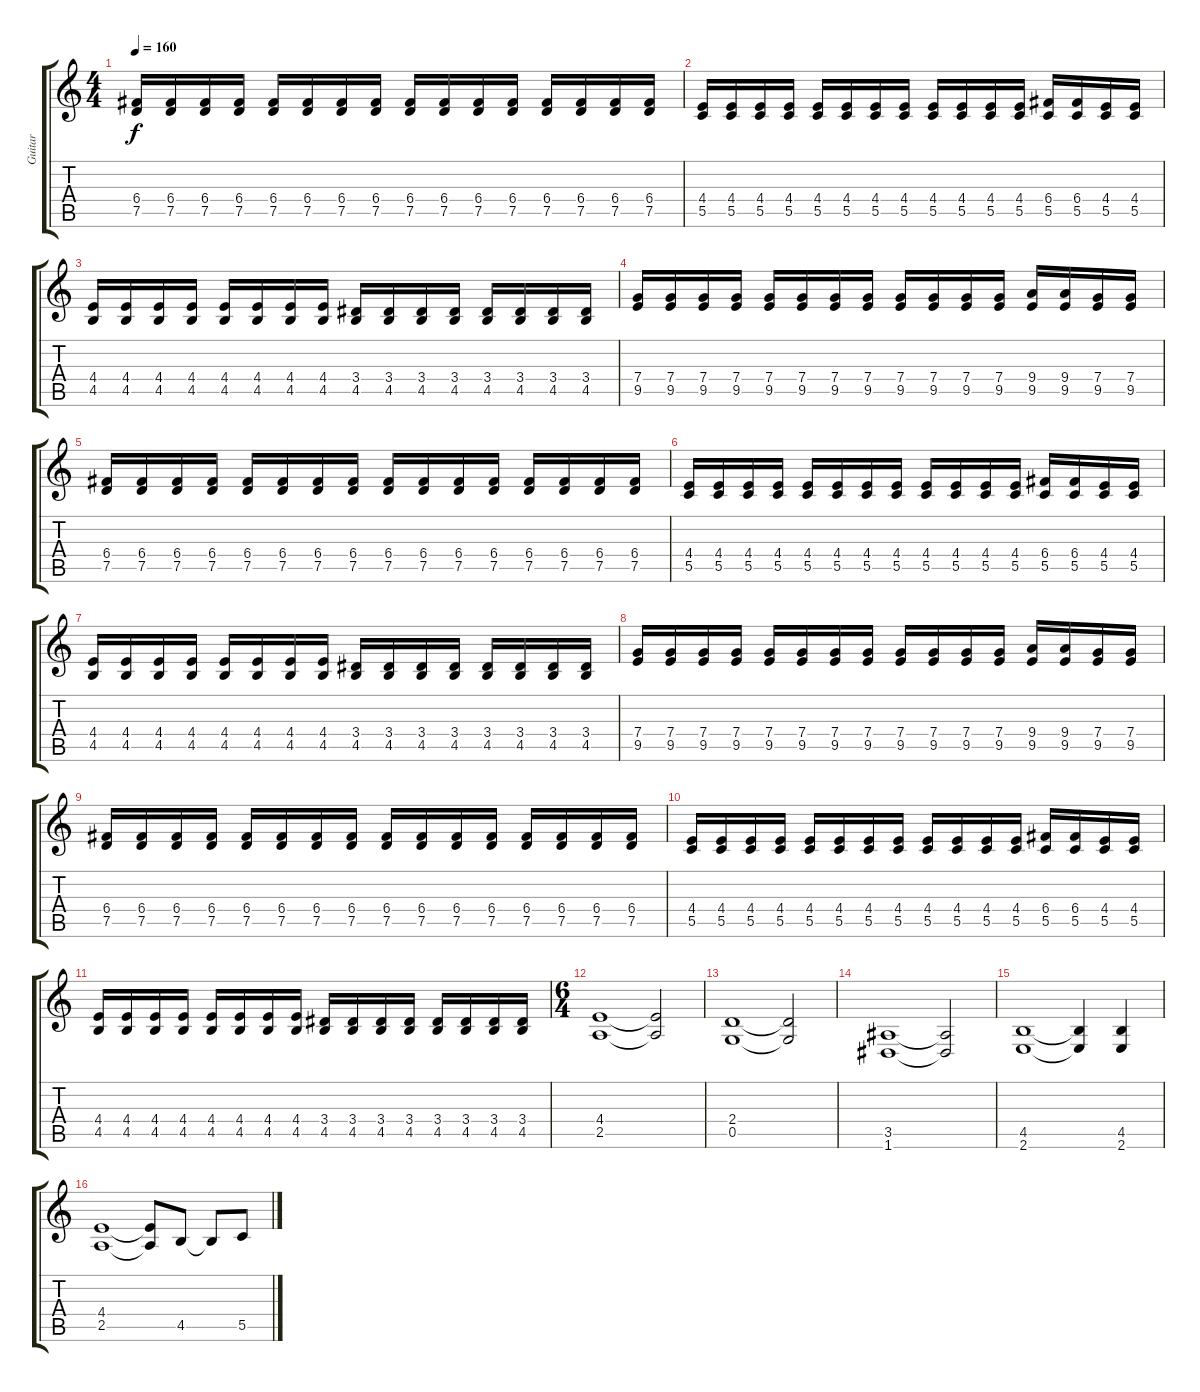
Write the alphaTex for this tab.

\track ("Guitar" "Guitar") {instrument distortionguitar}
\staff {score tabs}
\tuning (D4 A3 F3 C3 G2 D2) {hide}
\ts (4 4)
\tempo 160
\clef g2
\ks c
(6.4 7.5).16{dy f} (6.4 7.5).16 (6.4 7.5).16 (6.4 7.5).16 (6.4 7.5).16 (6.4 7.5).16 (6.4 7.5).16 (6.4 7.5).16 (6.4 7.5).16 (6.4 7.5).16 (6.4 7.5).16 (6.4 7.5).16 (6.4 7.5).16 (6.4 7.5).16 (6.4 7.5).16 (6.4 7.5).16 |
(4.4 5.5).16 (4.4 5.5).16 (4.4 5.5).16 (4.4 5.5).16 (4.4 5.5).16 (4.4 5.5).16 (4.4 5.5).16 (4.4 5.5).16 (4.4 5.5).16 (4.4 5.5).16 (4.4 5.5).16 (4.4 5.5).16 (6.4 5.5).16 (6.4 5.5).16 (4.4 5.5).16 (4.4 5.5).16 |
(4.4 4.5).16 (4.4 4.5).16 (4.4 4.5).16 (4.4 4.5).16 (4.4 4.5).16 (4.4 4.5).16 (4.4 4.5).16 (4.4 4.5).16 (3.4 4.5).16 (3.4 4.5).16 (3.4 4.5).16 (3.4 4.5).16 (3.4 4.5).16 (3.4 4.5).16 (3.4 4.5).16 (3.4 4.5).16 |
(7.4 9.5).16 (7.4 9.5).16 (7.4 9.5).16 (7.4 9.5).16 (7.4 9.5).16 (7.4 9.5).16 (7.4 9.5).16 (7.4 9.5).16 (7.4 9.5).16 (7.4 9.5).16 (7.4 9.5).16 (7.4 9.5).16 (9.4 9.5).16 (9.4 9.5).16 (7.4 9.5).16 (7.4 9.5).16 |
(6.4 7.5).16 (6.4 7.5).16 (6.4 7.5).16 (6.4 7.5).16 (6.4 7.5).16 (6.4 7.5).16 (6.4 7.5).16 (6.4 7.5).16 (6.4 7.5).16 (6.4 7.5).16 (6.4 7.5).16 (6.4 7.5).16 (6.4 7.5).16 (6.4 7.5).16 (6.4 7.5).16 (6.4 7.5).16 |
(4.4 5.5).16 (4.4 5.5).16 (4.4 5.5).16 (4.4 5.5).16 (4.4 5.5).16 (4.4 5.5).16 (4.4 5.5).16 (4.4 5.5).16 (4.4 5.5).16 (4.4 5.5).16 (4.4 5.5).16 (4.4 5.5).16 (6.4 5.5).16 (6.4 5.5).16 (4.4 5.5).16 (4.4 5.5).16 |
(4.4 4.5).16 (4.4 4.5).16 (4.4 4.5).16 (4.4 4.5).16 (4.4 4.5).16 (4.4 4.5).16 (4.4 4.5).16 (4.4 4.5).16 (3.4 4.5).16 (3.4 4.5).16 (3.4 4.5).16 (3.4 4.5).16 (3.4 4.5).16 (3.4 4.5).16 (3.4 4.5).16 (3.4 4.5).16 |
(7.4 9.5).16 (7.4 9.5).16 (7.4 9.5).16 (7.4 9.5).16 (7.4 9.5).16 (7.4 9.5).16 (7.4 9.5).16 (7.4 9.5).16 (7.4 9.5).16 (7.4 9.5).16 (7.4 9.5).16 (7.4 9.5).16 (9.4 9.5).16 (9.4 9.5).16 (7.4 9.5).16 (7.4 9.5).16 |
(6.4 7.5).16 (6.4 7.5).16 (6.4 7.5).16 (6.4 7.5).16 (6.4 7.5).16 (6.4 7.5).16 (6.4 7.5).16 (6.4 7.5).16 (6.4 7.5).16 (6.4 7.5).16 (6.4 7.5).16 (6.4 7.5).16 (6.4 7.5).16 (6.4 7.5).16 (6.4 7.5).16 (6.4 7.5).16 |
(4.4 5.5).16 (4.4 5.5).16 (4.4 5.5).16 (4.4 5.5).16 (4.4 5.5).16 (4.4 5.5).16 (4.4 5.5).16 (4.4 5.5).16 (4.4 5.5).16 (4.4 5.5).16 (4.4 5.5).16 (4.4 5.5).16 (6.4 5.5).16 (6.4 5.5).16 (4.4 5.5).16 (4.4 5.5).16 |
(4.4 4.5).16 (4.4 4.5).16 (4.4 4.5).16 (4.4 4.5).16 (4.4 4.5).16 (4.4 4.5).16 (4.4 4.5).16 (4.4 4.5).16 (3.4 4.5).16 (3.4 4.5).16 (3.4 4.5).16 (3.4 4.5).16 (3.4 4.5).16 (3.4 4.5).16 (3.4 4.5).16 (3.4 4.5).16 |
\ts (6 4)
(4.4 2.5).1 (4.4{t} 2.5{t}).2 |
(2.4 0.5).1 (2.4{t} 0.5{t}).2 |
(3.5 1.6).1 (3.5{t} 1.6{t}).2 |
(4.5 2.6).1 (4.5{t} 2.6{t}).4 (4.5 2.6).4 |
(4.4 2.5).1 (4.4{t} 2.5{t}).8 4.5.8 4.5{t}.8 5.5.8
